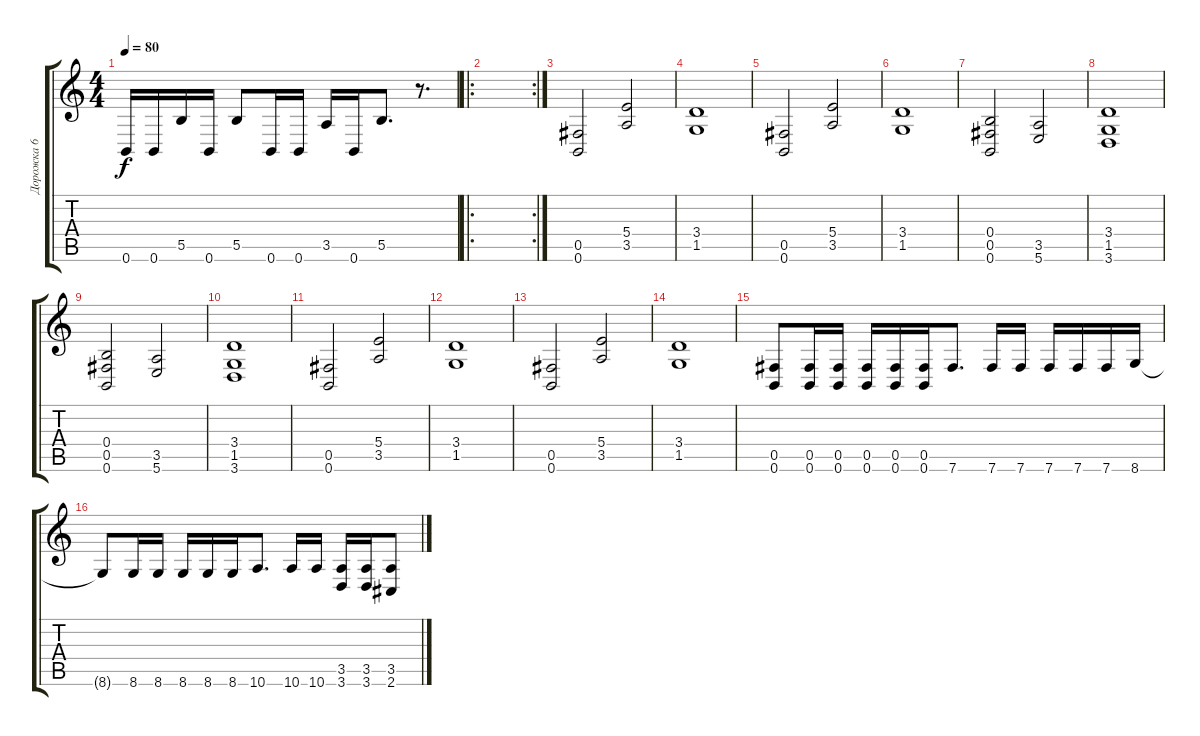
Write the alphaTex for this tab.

\track ("Дорожка 6" "Дорожка 6") {instrument acousticguitarsteel}
\staff {score tabs}
\tuning (Db4 Ab3 E3 B2 Gb2 B1) {hide}
\ts (4 4)
\tempo 80
\clef g2
\ks c
0.6.16{dy f} 0.6.16 5.5.16 0.6.16 5.5.8 0.6.16 0.6.16 3.5.16 0.6.16 5.5.8{d} r.8{d} |
\ro
\rc 2
|
(0.5 0.6).2{instrument acousticguitarsteel} (5.4 3.5).2 |
(3.4 1.5).1 |
(0.5 0.6).2 (5.4 3.5).2 |
(3.4 1.5).1 |
(0.4 0.5 0.6).2 (3.5 5.6).2 |
(3.4 1.5 3.6).1 |
(0.4 0.5 0.6).2 (3.5 5.6).2 |
(3.4 1.5 3.6).1 |
(0.5 0.6).2{instrument acousticguitarsteel} (5.4 3.5).2 |
(3.4 1.5).1 |
(0.5 0.6).2 (5.4 3.5).2 |
(3.4 1.5).1 |
(0.5 0.6).8{instrument distortionguitar} (0.5 0.6).16 (0.5 0.6).16 (0.5 0.6).16 (0.5 0.6).16 (0.5 0.6).16 7.6.8{d} 7.6.16 7.6.16 7.6.16 7.6.16 7.6.16 8.6.16 |
8.6{t}.8 8.6.16 8.6.16 8.6.16 8.6.16 8.6.16 10.6.8{d} 10.6.16 10.6.16 (3.5 3.6).16 (3.5 3.6).16 (3.5 2.6).8
